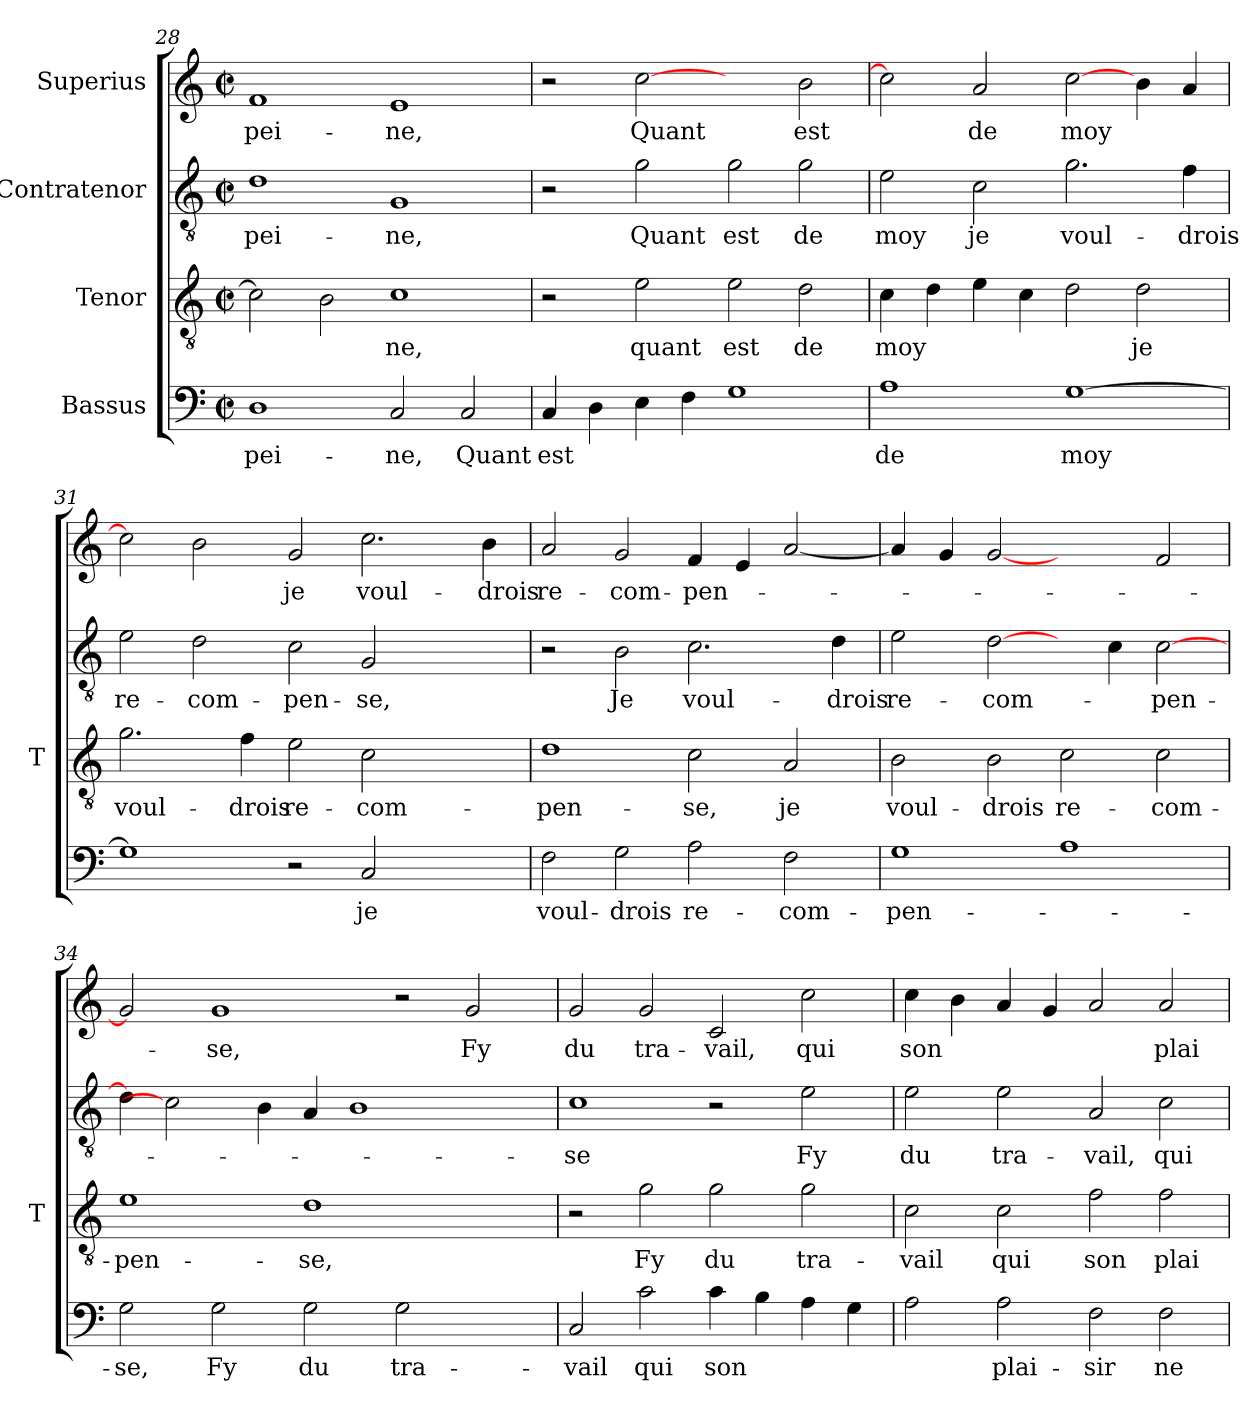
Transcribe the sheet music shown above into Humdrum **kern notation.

**kern	**text	**kern	**text	**kern	**text	**kern	**text
*part4	*part4	*part3	*part3	*part2	*part2	*part1	*part1
*staff4	*staff4	*staff3	*staff3	*staff2	*staff2	*staff1	*staff1
*I"Bassus	*	*I"Tenor	*	*I"Contratenor	*	*I"Superius	*
*	*	*I'T	*	*	*	*	*
*clefF4	*	*clefGv2	*	*clefGv2	*	*clefG2	*
*k[]	*	*k[]	*	*k[]	*	*k[]	*
*C:	*	*C:	*	*C:	*	*C:	*
*M2/2	*	*M2/2	*	*M2/2	*	*M2/2	*
*met(c|)	*	*met(c|)	*	*met(c|)	*	*met(c|)	*
=28	=28	=28	=28	=28	=28	=28	=28
1D	pei-	2c]	.	1d	pei-	1f	pei-
.	.	2B	.	.	.	.	.
2C	-ne,	1c	-ne,	1G	-ne,	1e	-ne,
2C	-Quant	.	.	.	.	.	.
=29	=29	=29	=29	=29	=29	=29	=29
4C	-est	2r	.	2r	.	2r	.
4D	.	.	.	.	.	.	.
4E	.	2e	-quant	2g	-Quant	[2cc	-Quant
4F	.	.	.	.	.	.	.
1G	.	2e	-est	2g	-est	2ryy	.
.	.	2d	-de	2g	-de	2b	-est
=30	=30	=30	=30	=30	=30	=30	=30
1A	-de	4c	-moy	2e	-moy	2cc]	.
.	.	4d	.	.	.	.	.
.	.	4e	.	2c	-je	2a	-de
.	.	4c	.	.	.	.	.
[1G	-moy	2d	.	2.g	voul-	[2cc	-moy
.	.	2d	-je	.	.	4b	.
.	.	.	.	4f	-drois	4a	.
!!LO:PB:g=z
=31	=31	=31	=31	=31	=31	=31	=31
1G]	.	2.g	voul-	2e	re-	2cc]	.
.	.	.	.	2d	com-	2b	.
.	.	4f	-drois	.	.	.	.
2r	.	2e	re-	2c	pen-	2g	-je
2C	-je	2c	com-	2G	-se,	2.cc	voul-
2ryy	.	2ryy	.	2ryy	.	.	.
.	.	.	.	.	.	4b	-drois
=32	=32	=32	=32	=32	=32	=32	=32
2F	voul-	1d	pen-	2r	.	2a	re-
2G	-drois	.	.	2B	-Je	2g	com-
2A	re-	2c	-se,	2.c	voul-	4f	pen-
.	.	.	.	.	.	4e	.
2F	com-	2A	-je	.	.	[2a	.
.	.	.	.	4d	-drois	.	.
=33	=33	=33	=33	=33	=33	=33	=33
1G	pen-	2B	voul-	2e	re-	4a]	.
.	.	.	.	.	.	4g	.
.	.	2B	-drois	[2d	com-	[2g	.
1A	.	2c	re-	4ryy	.	2ryy	.
.	.	.	.	4c	.	.	.
.	.	2c	com-	[2c	pen-	2f	.
=34	=34	=34	=34	=34	=34	=34	=34
2G	-se,	1e	pen-	4d]	.	2g]	.
.	.	.	.	2c]	.	.	.
2G	-Fy	.	.	.	.	1g	-se,
.	.	.	.	4B	.	.	.
2G	-du	1d	-se,	4A	.	.	.
.	.	.	.	1B	.	.	.
2G	tra-	.	.	.	.	2r	.
2ryy	.	2ryy	.	.	.	2g	-Fy
.	.	.	.	4ryy	.	.	.
=35	=35	=35	=35	=35	=35	=35	=35
2C	-vail	2r	.	1c	-se	2g	-du
2c	-qui	2g	-Fy	.	.	2g	tra-
4c	-son	2g	-du	2r	.	2c	-vail,
4B	.	.	.	.	.	.	.
4A	.	2g	tra-	2e	-Fy	2cc	-qui
4G	.	.	.	.	.	.	.
=36	=36	=36	=36	=36	=36	=36	=36
2A	.	2c	-vail	2e	-du	4cc	-son
.	.	.	.	.	.	4b	.
2A	plai-	2c	-qui	2e	tra-	4a	.
.	.	.	.	.	.	4g	.
2F	-sir	2f	-son	2A	-vail,	2a	.
2F	-ne	2f	plai-	2c	-qui	2a	plai-
=	=	=	=	=	=	=	=
*-	*-	*-	*-	*-	*-	*-	*-
